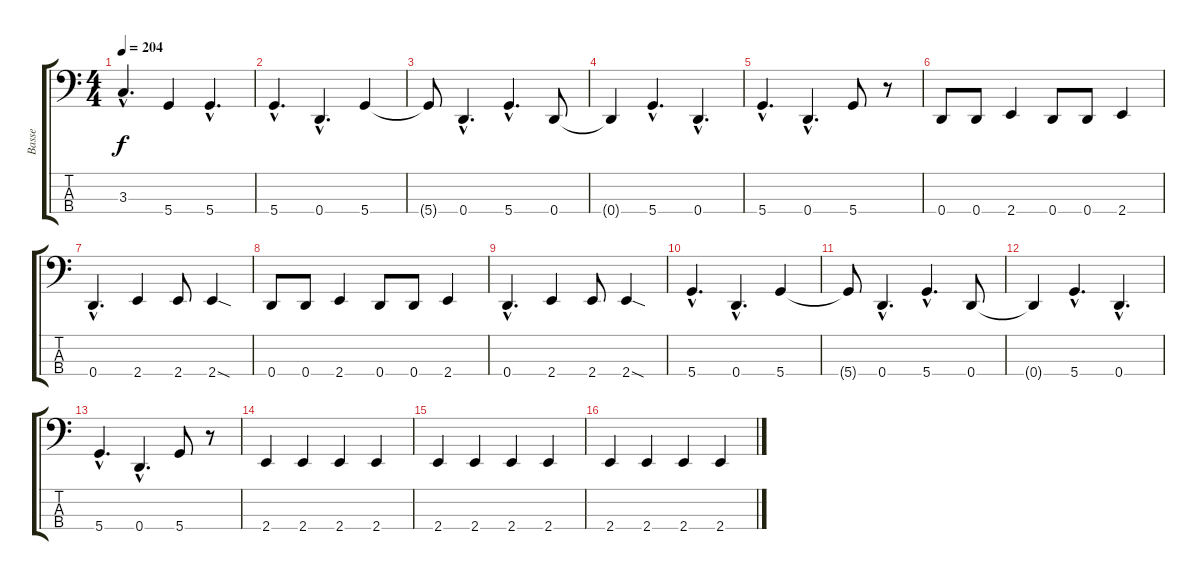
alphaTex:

\track ("Basse" "Basse") {instrument electricbassfinger}
\staff {score tabs}
\tuning (G2 D2 A1 D1) {hide}
\ts (4 4)
\tempo 204
\clef f4
\ks c
3.3{hac}.4{d dy f} 5.4.4 5.4{hac}.4{d} |
5.4{hac}.4{d} 0.4{hac}.4{d} 5.4.4 |
5.4{t}.8 0.4{hac}.4{d} 5.4{hac}.4{d} 0.4.8 |
0.4{t}.4 5.4{hac}.4{d} 0.4{hac}.4{d} |
5.4{hac}.4{d} 0.4{hac}.4{d} 5.4.8 r.8 |
0.4.8 0.4.8 2.4.4 0.4.8 0.4.8 2.4.4 |
0.4{hac}.4{d} 2.4.4 2.4.8 2.4{sod}.4 |
0.4.8 0.4.8 2.4.4 0.4.8 0.4.8 2.4.4 |
0.4{hac}.4{d} 2.4.4 2.4.8 2.4{sod}.4 |
5.4{hac}.4{d} 0.4{hac}.4{d} 5.4.4 |
5.4{t}.8 0.4{hac}.4{d} 5.4{hac}.4{d} 0.4.8 |
0.4{t}.4 5.4{hac}.4{d} 0.4{hac}.4{d} |
5.4{hac}.4{d} 0.4{hac}.4{d} 5.4.8 r.8 |
2.4.4 2.4.4 2.4.4 2.4.4 |
2.4.4 2.4.4 2.4.4 2.4.4 |
2.4.4 2.4.4 2.4.4 2.4.4
